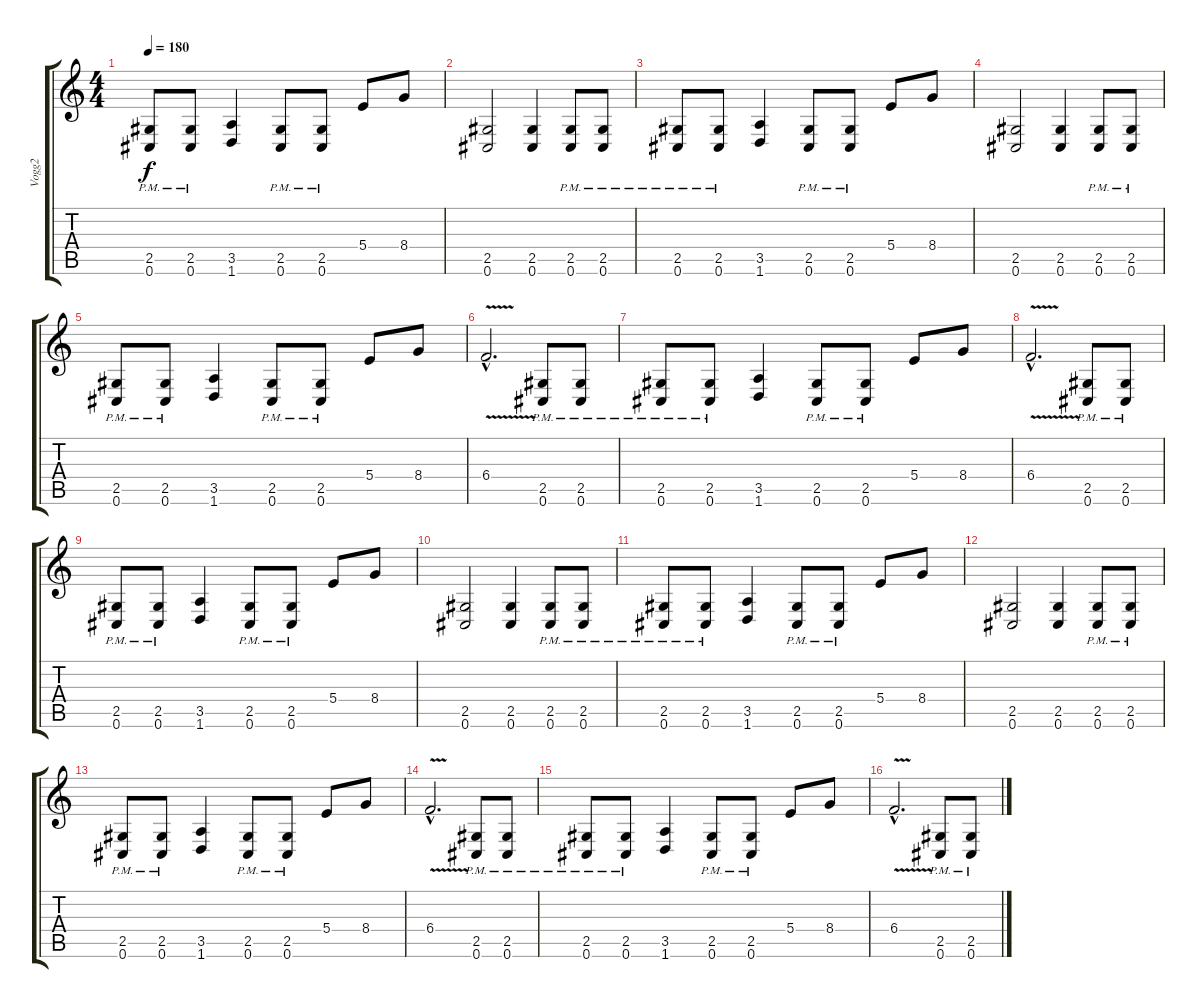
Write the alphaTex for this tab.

\track ("Vogg2" "Vogg2") {instrument distortionguitar}
\staff {score tabs}
\tuning (Db4 Ab3 E3 B2 Gb2 Db2) {hide}
\ts (4 4)
\tempo 180
\clef g2
\ks c
(2.5{pm} 0.6{pm}).8{dy f} (2.5{pm} 0.6{pm}).8 (3.5 1.6).4 (2.5{pm} 0.6{pm}).8 (2.5{pm} 0.6{pm}).8 5.4.8 8.4.8 |
(2.5 0.6).2 (2.5 0.6).4 (2.5{pm} 0.6{pm}).8 (2.5{pm} 0.6{pm}).8 |
(2.5{pm} 0.6{pm}).8 (2.5{pm} 0.6{pm}).8 (3.5 1.6).4 (2.5{pm} 0.6{pm}).8 (2.5{pm} 0.6{pm}).8 5.4.8 8.4.8 |
(2.5 0.6).2 (2.5 0.6).4 (2.5{pm} 0.6{pm}).8 (2.5{pm} 0.6{pm}).8 |
(2.5{pm} 0.6{pm}).8 (2.5{pm} 0.6{pm}).8 (3.5 1.6).4 (2.5{pm} 0.6{pm}).8 (2.5{pm} 0.6{pm}).8 5.4.8 8.4.8 |
6.4{v hac}.2{d} (2.5{pm} 0.6{pm}).8 (2.5{pm} 0.6{pm}).8 |
(2.5{pm} 0.6{pm}).8 (2.5{pm} 0.6{pm}).8 (3.5 1.6).4 (2.5{pm} 0.6{pm}).8 (2.5{pm} 0.6{pm}).8 5.4.8 8.4.8 |
6.4{v hac}.2{d} (2.5{pm} 0.6{pm}).8 (2.5{pm} 0.6{pm}).8 |
(2.5{pm} 0.6{pm}).8 (2.5{pm} 0.6{pm}).8 (3.5 1.6).4 (2.5{pm} 0.6{pm}).8 (2.5{pm} 0.6{pm}).8 5.4.8 8.4.8 |
(2.5 0.6).2 (2.5 0.6).4 (2.5{pm} 0.6{pm}).8 (2.5{pm} 0.6{pm}).8 |
(2.5{pm} 0.6{pm}).8 (2.5{pm} 0.6{pm}).8 (3.5 1.6).4 (2.5{pm} 0.6{pm}).8 (2.5{pm} 0.6{pm}).8 5.4.8 8.4.8 |
(2.5 0.6).2 (2.5 0.6).4 (2.5{pm} 0.6{pm}).8 (2.5{pm} 0.6{pm}).8 |
(2.5{pm} 0.6{pm}).8 (2.5{pm} 0.6{pm}).8 (3.5 1.6).4 (2.5{pm} 0.6{pm}).8 (2.5{pm} 0.6{pm}).8 5.4.8 8.4.8 |
6.4{v hac}.2{d} (2.5{pm} 0.6{pm}).8 (2.5{pm} 0.6{pm}).8 |
(2.5{pm} 0.6{pm}).8 (2.5{pm} 0.6{pm}).8 (3.5 1.6).4 (2.5{pm} 0.6{pm}).8 (2.5{pm} 0.6{pm}).8 5.4.8 8.4.8 |
6.4{v hac}.2{d} (2.5{pm} 0.6{pm}).8 (2.5{pm} 0.6{pm}).8
